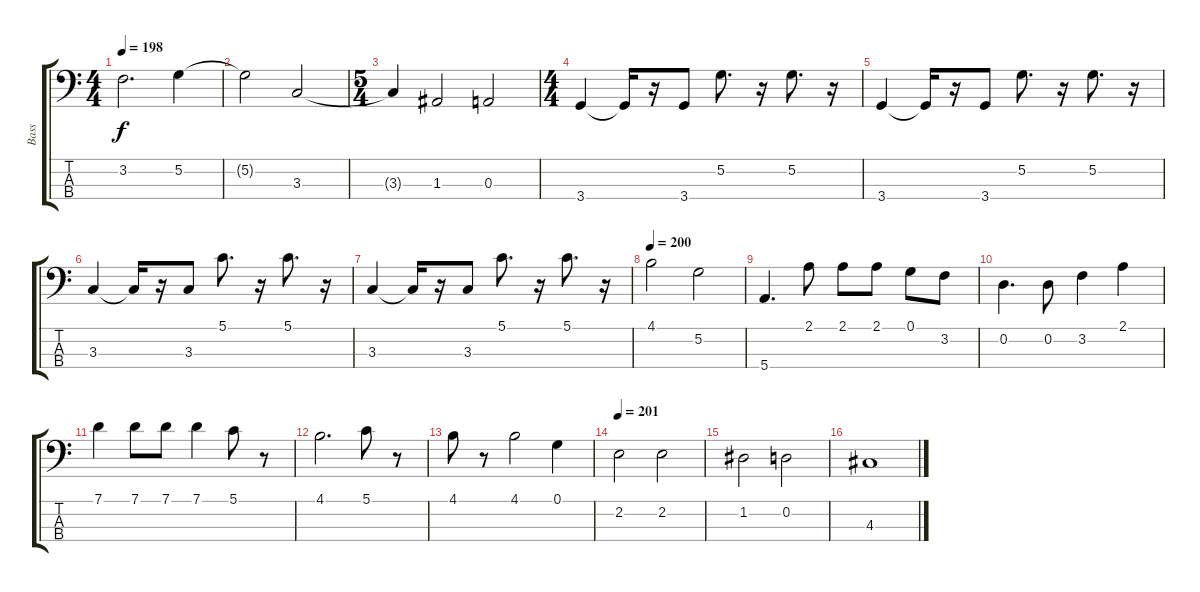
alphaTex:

\track ("Bass" "Bass") {instrument electricbassfinger}
\staff {score tabs}
\tuning (G2 D2 A1 E1) {hide}
\ts (4 4)
\tempo 198
\clef f4
\ks c
3.2.2{d dy f} 5.2.4 |
5.2{t}.2 3.3.2 |
\ts (5 4)
3.3{t}.4 1.3.2 0.3.2 |
\ts (4 4)
3.4.4 3.4{t}.16 r.16 3.4.8 5.2.8{d} r.16 5.2.8{d} r.16 |
3.4.4 3.4{t}.16 r.16 3.4.8 5.2.8{d} r.16 5.2.8{d} r.16 |
3.3.4 3.3{t}.16 r.16 3.3.8 5.1.8{d} r.16 5.1.8{d} r.16 |
3.3.4 3.3{t}.16 r.16 3.3.8 5.1.8{d} r.16 5.1.8{d} r.16 |
\tempo 200
4.1.2 5.2.2 |
5.4.4{d} 2.1.8 2.1.8 2.1.8 0.1.8 3.2.8 |
0.2.4{d} 0.2.8 3.2.4 2.1.4 |
7.1.4 7.1.8 7.1.8 7.1.4 5.1.8 r.8 |
4.1.2{d} 5.1.8 r.8 |
4.1.8 r.8 4.1.2 0.1.4 |
\tempo 201
2.2.2 2.2.2 |
1.2.2 0.2.2 |
4.3.1
